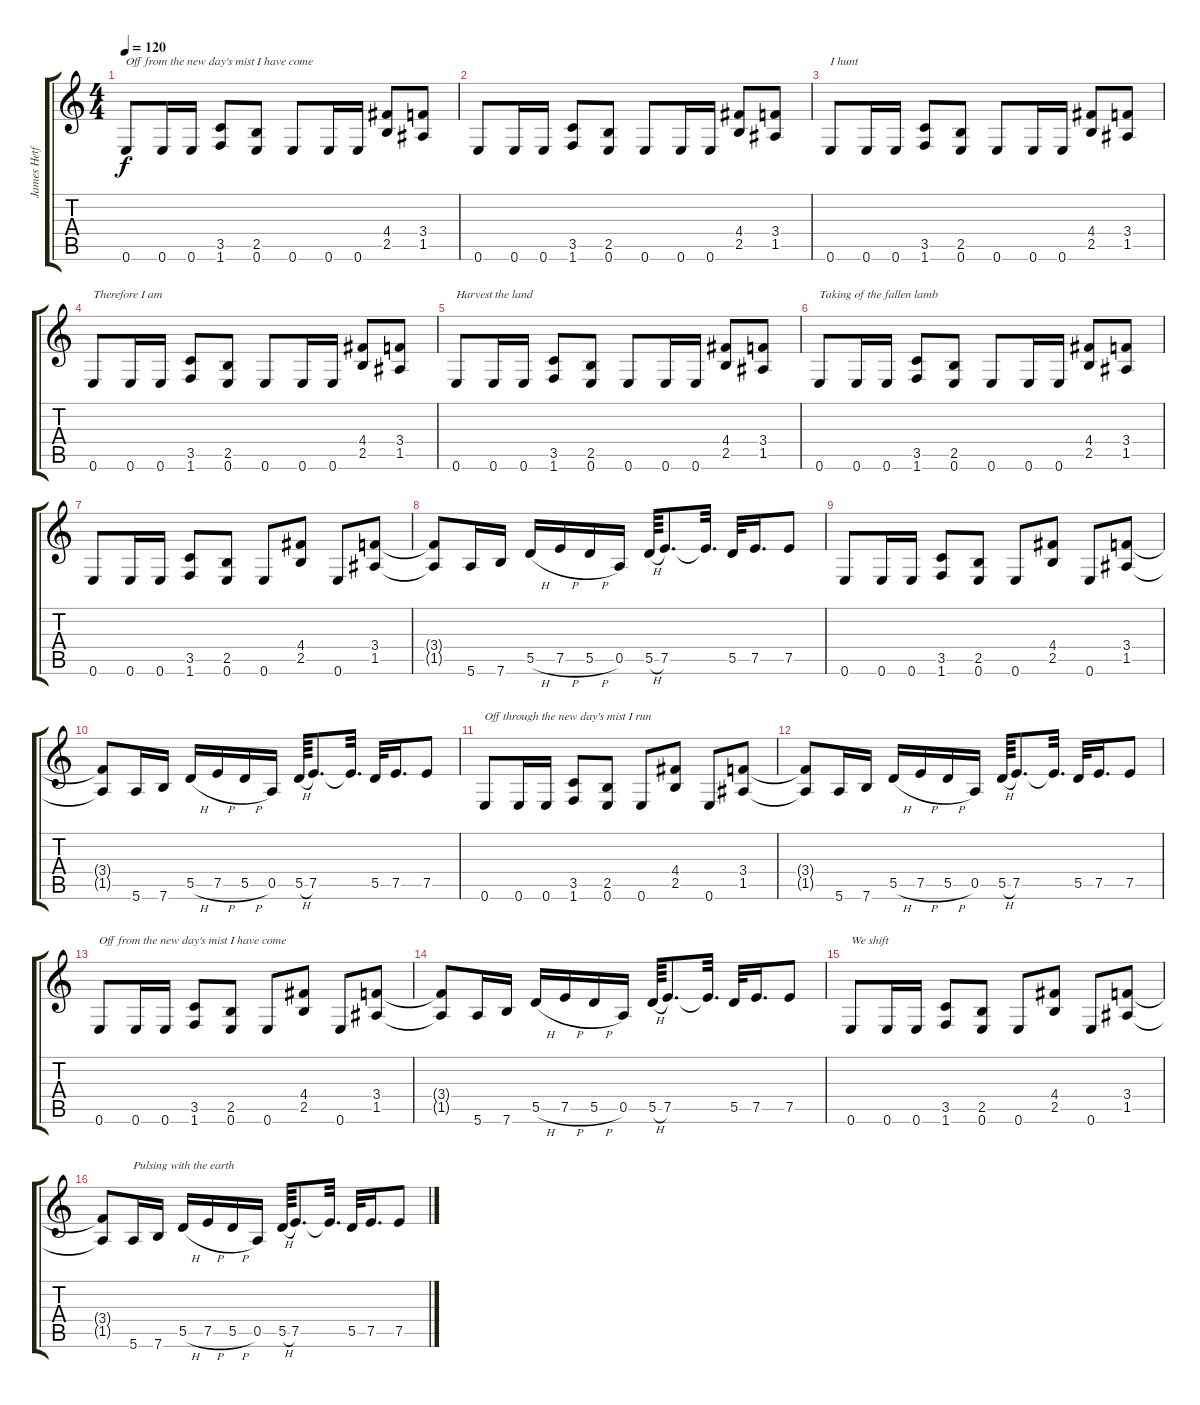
\track ("James Hetfield Rhythm" "James Hetf") {instrument distortionguitar}
\staff {score tabs}
\tuning (E4 B3 G3 D3 A2 E2) {hide}
\ts (4 4)
\tempo 120
\clef g2
\ks c
0.6.8{txt "Off from the new day's mist I have come" dy f} 0.6.16 0.6.16 (3.5 1.6).8 (2.5 0.6).8 0.6.8 0.6.16 0.6.16 (4.4 2.5).8 (3.4 1.5).8 |
0.6.8 0.6.16 0.6.16 (3.5 1.6).8 (2.5 0.6).8 0.6.8 0.6.16 0.6.16 (4.4 2.5).8 (3.4 1.5).8 |
0.6.8{txt "I hunt"} 0.6.16 0.6.16 (3.5 1.6).8 (2.5 0.6).8 0.6.8 0.6.16 0.6.16 (4.4 2.5).8 (3.4 1.5).8 |
0.6.8{txt "Therefore I am"} 0.6.16 0.6.16 (3.5 1.6).8 (2.5 0.6).8 0.6.8 0.6.16 0.6.16 (4.4 2.5).8 (3.4 1.5).8 |
0.6.8{txt "Harvest the land"} 0.6.16 0.6.16 (3.5 1.6).8 (2.5 0.6).8 0.6.8 0.6.16 0.6.16 (4.4 2.5).8 (3.4 1.5).8 |
0.6.8{txt "Taking of the fallen lamb"} 0.6.16 0.6.16 (3.5 1.6).8 (2.5 0.6).8 0.6.8 0.6.16 0.6.16 (4.4 2.5).8 (3.4 1.5).8 |
0.6.8 0.6.16 0.6.16 (3.5 1.6).8 (2.5 0.6).8 0.6.8 (4.4 2.5).8 0.6.8 (3.4 1.5).8 |
(3.4{t} 1.5{t}).8 5.6.16 7.6.16 5.5{h}.16 7.5{h}.16 5.5{h}.16 0.5.16 5.5{h}.64 7.5.8{d} 7.5{t}.32{d} 5.5.32 7.5.16{d} 7.5.8 |
0.6.8 0.6.16 0.6.16 (3.5 1.6).8 (2.5 0.6).8 0.6.8 (4.4 2.5).8 0.6.8 (3.4 1.5).8 |
(3.4{t} 1.5{t}).8 5.6.16 7.6.16 5.5{h}.16 7.5{h}.16 5.5{h}.16 0.5.16 5.5{h}.64 7.5.8{d} 7.5{t}.32{d} 5.5.32 7.5.16{d} 7.5.8 |
0.6.8{txt "Off through the new day's mist I run"} 0.6.16 0.6.16 (3.5 1.6).8 (2.5 0.6).8 0.6.8 (4.4 2.5).8 0.6.8 (3.4 1.5).8 |
(3.4{t} 1.5{t}).8 5.6.16 7.6.16 5.5{h}.16 7.5{h}.16 5.5{h}.16 0.5.16 5.5{h}.64 7.5.8{d} 7.5{t}.32{d} 5.5.32 7.5.16{d} 7.5.8 |
0.6.8{txt "Off from the new day's mist I have come"} 0.6.16 0.6.16 (3.5 1.6).8 (2.5 0.6).8 0.6.8 (4.4 2.5).8 0.6.8 (3.4 1.5).8 |
(3.4{t} 1.5{t}).8 5.6.16 7.6.16 5.5{h}.16 7.5{h}.16 5.5{h}.16 0.5.16 5.5{h}.64 7.5.8{d} 7.5{t}.32{d} 5.5.32 7.5.16{d} 7.5.8 |
0.6.8{txt "We shift"} 0.6.16 0.6.16 (3.5 1.6).8 (2.5 0.6).8 0.6.8 (4.4 2.5).8 0.6.8 (3.4 1.5).8 |
(3.4{t} 1.5{t}).8 5.6.16{txt "Pulsing with the earth"} 7.6.16 5.5{h}.16 7.5{h}.16 5.5{h}.16 0.5.16 5.5{h}.64 7.5.8{d} 7.5{t}.32{d} 5.5.32 7.5.16{d} 7.5.8
